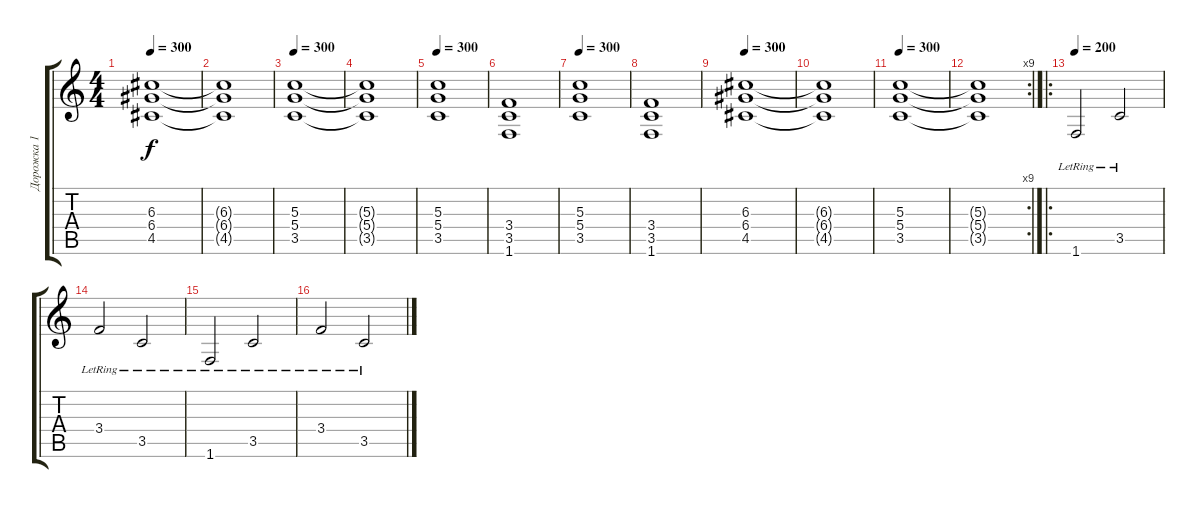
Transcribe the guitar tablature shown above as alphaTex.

\track ("Дорожка 1" "Дорожка 1") {instrument distortionguitar}
\staff {score tabs}
\tuning (E4 B3 G3 D3 A2 E2) {hide}
\ts (4 4)
\tempo 300
\clef g2
\ks c
(6.3 6.4 4.5).1{dy f} |
(6.3{t} 6.4{t} 4.5{t}).1 |
\tempo 300
(5.3 5.4 3.5).1 |
(5.3{t} 5.4{t} 3.5{t}).1 |
\tempo 300
(5.3 5.4 3.5).1 |
(3.4 3.5 1.6).1 |
\tempo 300
(5.3 5.4 3.5).1 |
(3.4 3.5 1.6).1 |
\tempo 300
(6.3 6.4 4.5).1 |
(6.3{t} 6.4{t} 4.5{t}).1 |
\tempo 300
(5.3 5.4 3.5).1 |
\rc 9
(5.3{t} 5.4{t} 3.5{t}).1 |
\ro
\tempo 200
1.6{lr}.2 3.5{lr}.2 |
3.4{lr}.2 3.5{lr}.2 |
1.6{lr}.2 3.5{lr}.2 |
3.4{lr}.2 3.5{lr}.2
